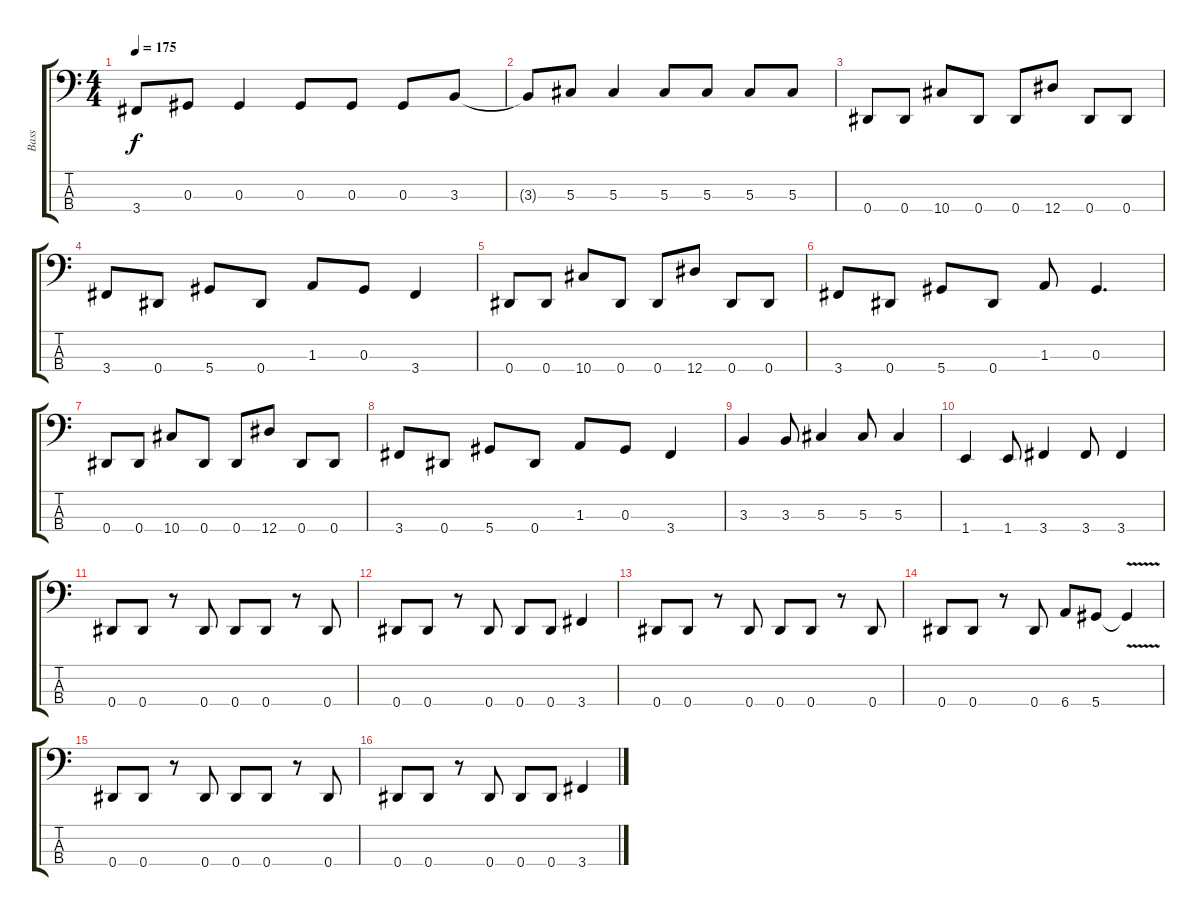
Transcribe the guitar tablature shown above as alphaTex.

\track ("Bass" "Bass") {instrument electricbassfinger}
\staff {score tabs}
\tuning (Gb2 Db2 Ab1 Eb1) {hide}
\ts (4 4)
\tempo 175
\clef f4
\ks c
3.4{t}.8{dy f} 0.3.8 0.3.4 0.3.8 0.3.8 0.3.8 3.3.8 |
3.3{t}.8 5.3.8 5.3.4 5.3.8 5.3.8 5.3.8 5.3.8 |
0.4.8 0.4.8 10.4.8 0.4.8 0.4.8 12.4.8 0.4.8 0.4.8 |
3.4.8 0.4.8 5.4.8 0.4.8 1.3.8 0.3.8 3.4.4 |
0.4.8 0.4.8 10.4.8 0.4.8 0.4.8 12.4.8 0.4.8 0.4.8 |
3.4.8 0.4.8 5.4.8 0.4.8 1.3.8 0.3.4{d} |
0.4.8 0.4.8 10.4.8 0.4.8 0.4.8 12.4.8 0.4.8 0.4.8 |
3.4.8 0.4.8 5.4.8 0.4.8 1.3.8 0.3.8 3.4.4 |
3.3.4 3.3.8 5.3.4 5.3.8 5.3.4 |
1.4.4 1.4.8 3.4.4 3.4.8 3.4.4 |
0.4.8 0.4.8 r.8 0.4.8 0.4.8 0.4.8 r.8 0.4.8 |
0.4.8 0.4.8 r.8 0.4.8 0.4.8 0.4.8 3.4.4 |
0.4.8 0.4.8 r.8 0.4.8 0.4.8 0.4.8 r.8 0.4.8 |
0.4.8 0.4.8 r.8 0.4.8 6.4.8 5.4.8 5.4{v t}.4 |
0.4.8 0.4.8 r.8 0.4.8 0.4.8 0.4.8 r.8 0.4.8 |
0.4.8 0.4.8 r.8 0.4.8 0.4.8 0.4.8 3.4.4
